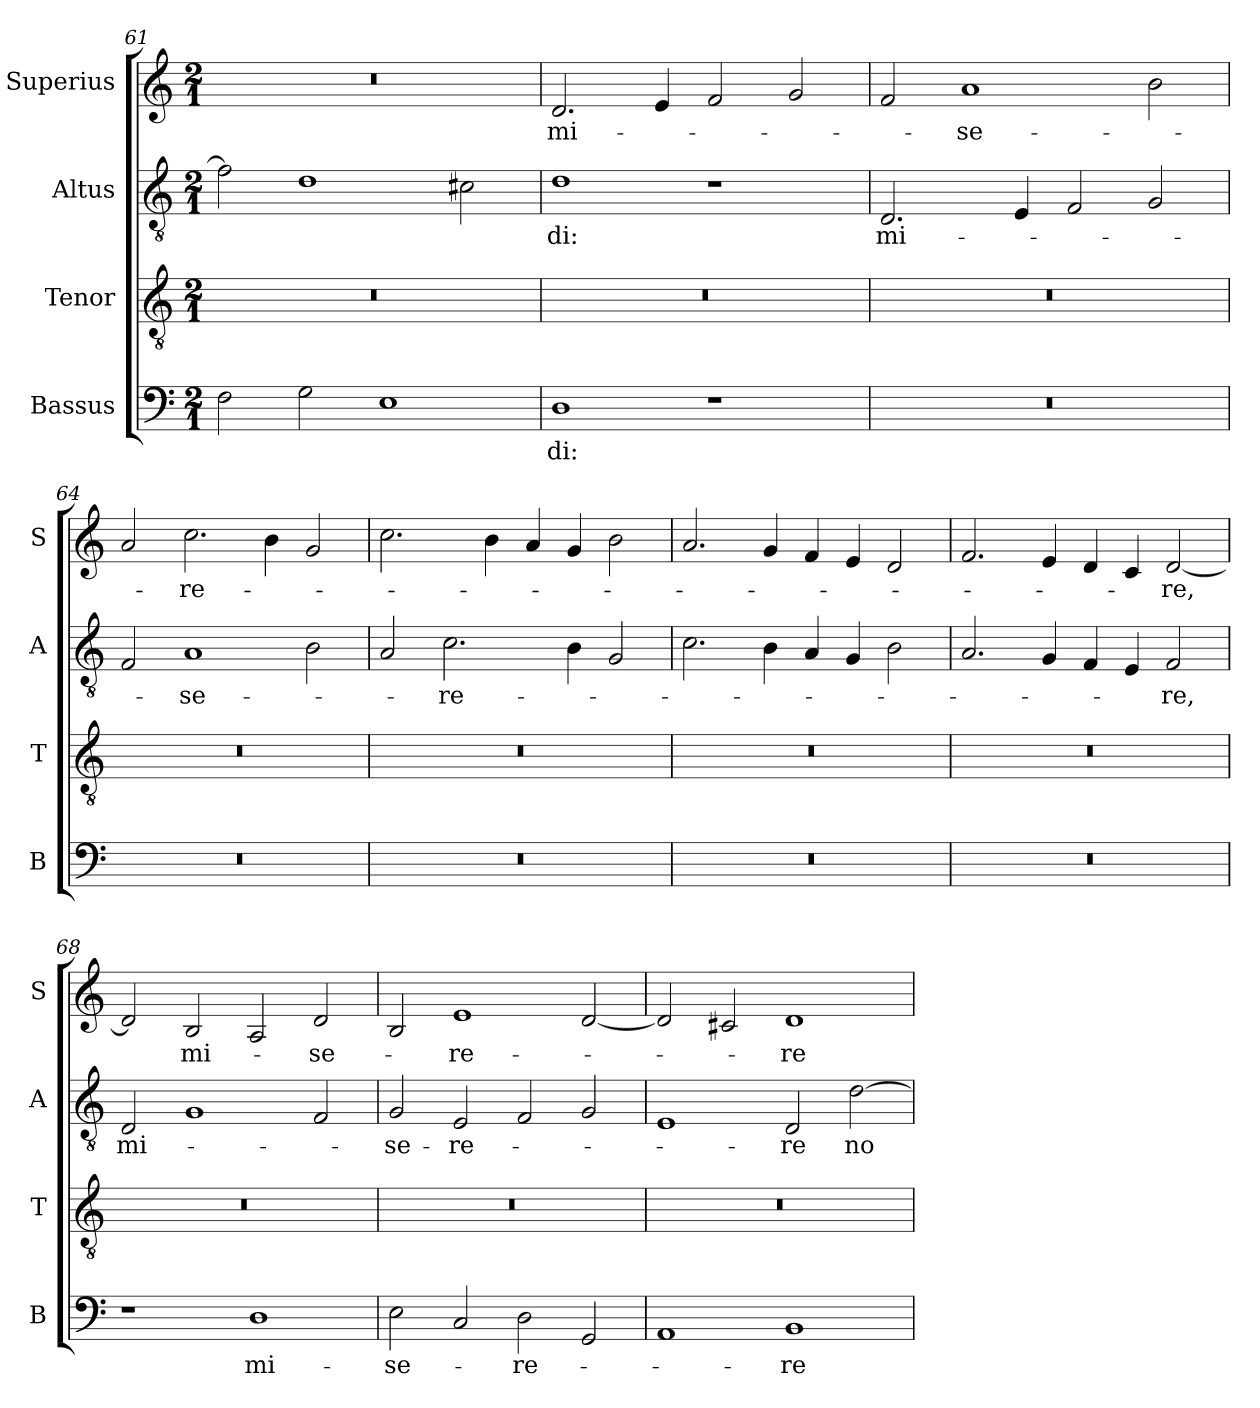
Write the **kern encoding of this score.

**kern	**text	**kern	**kern	**text	**kern	**text
*part4	*part4	*part3	*part2	*part2	*part1	*part1
*staff4	*staff4	*staff3	*staff2	*staff2	*staff1	*staff1
*I"Bassus	*	*I"Tenor	*I"Altus	*	*I"Superius	*
*I'B	*	*I'T	*I'A	*	*I'S	*
*clefF4	*	*clefGv2	*clefGv2	*	*clefG2	*
*k[]	*	*k[]	*k[]	*	*k[]	*
*M2/1	*	*M2/1	*M2/1	*	*M2/1	*
=61	=61	=61	=61	=61	=61	=61
2F	.	0r	2f]	.	0r	.
2G	.	.	1d	.	.	.
1E	.	.	.	.	.	.
.	.	.	2c#X	.	.	.
=62	=62	=62	=62	=62	=62	=62
!	!	!	!	!LO:LY:i	!	!
1D	-di:	0r	1d	-di:	2.d	mi-
.	.	.	.	.	4e	.
1r	.	.	1r	.	2f	.
.	.	.	.	.	2g	.
=63	=63	=63	=63	=63	=63	=63
0r	.	0r	2.D	mi-	2f	.
.	.	.	.	.	1a	-se-
.	.	.	4E	.	.	.
.	.	.	2F	.	.	.
.	.	.	2G	.	2b	.
=64	=64	=64	=64	=64	=64	=64
0r	.	0r	2F	.	2a	.
.	.	.	1A	-se-	2.cc	-re-
.	.	.	.	.	4b	.
.	.	.	2B	.	2g	.
=65	=65	=65	=65	=65	=65	=65
0r	.	0r	2A	.	2.cc	.
.	.	.	2.c	-re-	.	.
.	.	.	.	.	4b	.
.	.	.	.	.	4a	.
.	.	.	4B	.	4g	.
.	.	.	2G	.	2b	.
=66	=66	=66	=66	=66	=66	=66
0r	.	0r	2.c	.	2.a	.
.	.	.	4B	.	4g	.
.	.	.	4A	.	4f	.
.	.	.	4G	.	4e	.
.	.	.	2B	.	2d	.
=67	=67	=67	=67	=67	=67	=67
0r	.	0r	2.A	.	2.f	.
.	.	.	4G	.	4e	.
.	.	.	4F	.	4d	.
.	.	.	4E	.	4c	.
.	.	.	2F	-re,	[2d	-re,
=68	=68	=68	=68	=68	=68	=68
!	!	!	!	!LO:LY:i	!	!
1r	.	0r	2D	mi-	2d]	.
!	!	!	!	!	!	!LO:LY:i
.	.	.	1G	.	2B	mi-
1D	mi-	.	.	.	2A	.
!	!	!	!	!	!	!LO:LY:i
.	.	.	2F	.	2d	-se-
=69	=69	=69	=69	=69	=69	=69
!	!	!	!	!LO:LY:i	!	!
2E	-se-	0r	2G	-se-	2B	.
!	!	!	!	!LO:LY:i	!	!LO:LY:i
2C	.	.	2E	-re-	1e	-re-
2D	-re-	.	2F	.	.	.
2GG	.	.	2G	.	[2d	.
=70	=70	=70	=70	=70	=70	=70
1AA	.	0r	1E	.	2d]	.
.	.	.	.	.	2c#X	.
!	!	!	!	!LO:LY:i	!	!LO:LY:i
1BB	-re	.	2D	-re	1d	-re
!	!	!	!	!LO:LY:i	!	!
.	.	.	[2d	no-	.	.
=	=	=	=	=	=	=
*-	*-	*-	*-	*-	*-	*-
